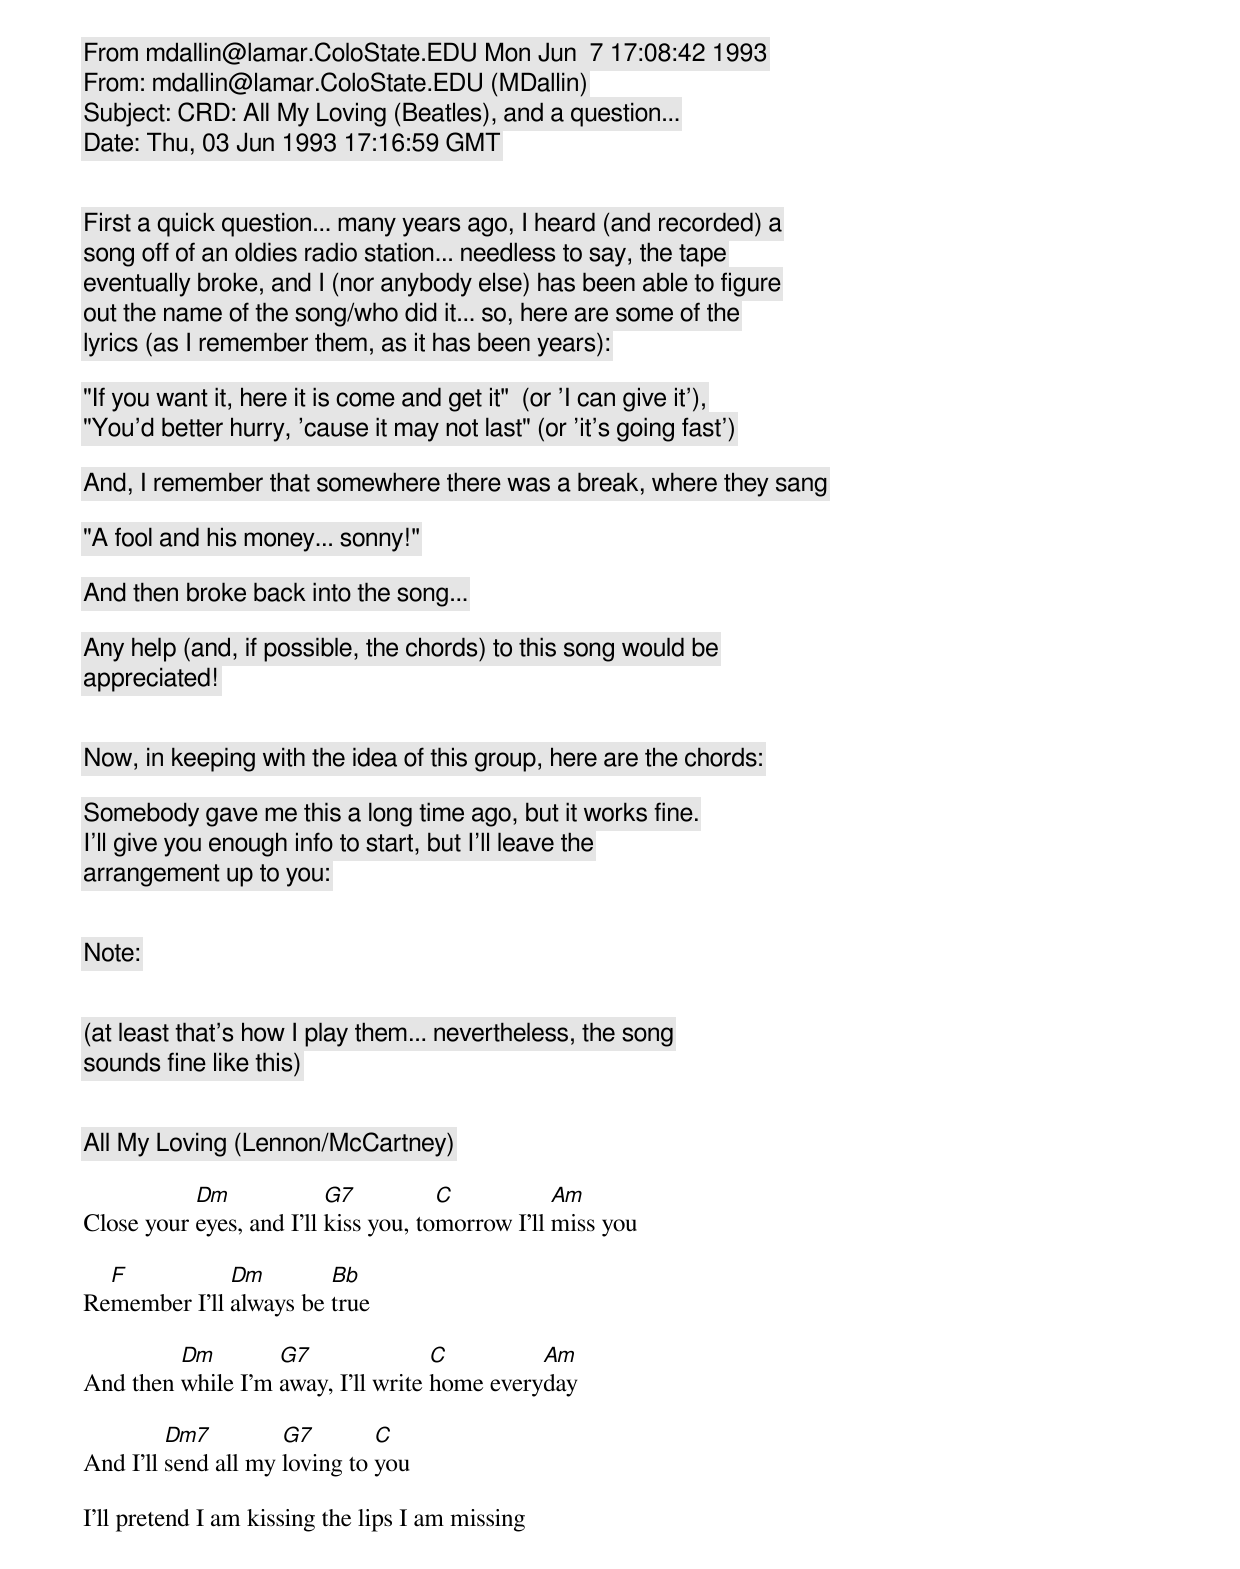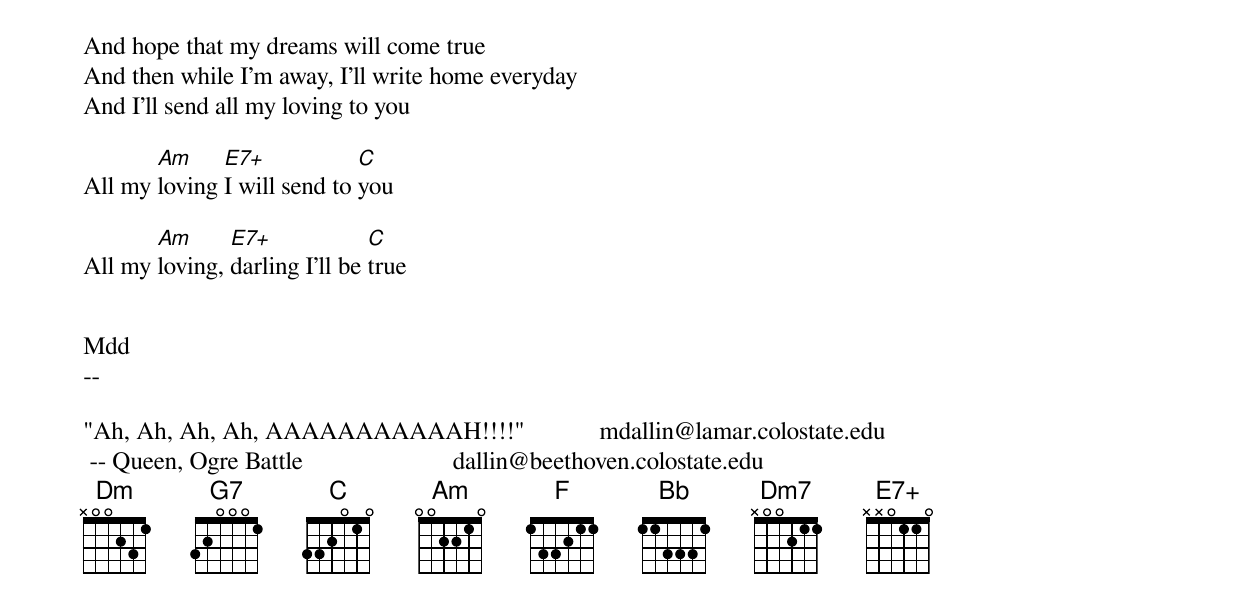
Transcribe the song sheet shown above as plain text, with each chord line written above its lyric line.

From mdallin@lamar.ColoState.EDU Mon Jun  7 17:08:42 1993
From: mdallin@lamar.ColoState.EDU (MDallin)
Subject: CRD: All My Loving (Beatles), and a question...
Date: Thu, 03 Jun 1993 17:16:59 GMT
Organization: Colorado State University, Fort Collins, CO  80523


First a quick question... many years ago, I heard (and recorded) a
song off of an oldies radio station... needless to say, the tape
eventually broke, and I (nor anybody else) has been able to figure
out the name of the song/who did it... so, here are some of the
lyrics (as I remember them, as it has been years):

"If you want it, here it is come and get it"  (or 'I can give it'),
"You'd better hurry, 'cause it may not last" (or 'it's going fast')

And, I remember that somewhere there was a break, where they sang

"A fool and his money... sonny!"

And then broke back into the song...

Any help (and, if possible, the chords) to this song would be
appreciated!


Now, in keeping with the idea of this group, here are the chords:

Somebody gave me this a long time ago, but it works fine.
I'll give you enough info to start, but I'll leave the
arrangement up to you:


Note:

Dm = x00231    G7 = 320001     C = 332010    Am = 002210
F  = 133211    Bb = 113331   Dm7 = x00211   E7+ = xx0110

(at least that's how I play them... nevertheless, the song
 sounds fine like this)


All My Loving (Lennon/McCartney)

           Dm             G7          C           Am
Close your eyes, and I'll kiss you, tomorrow I'll miss you

  F           Dm        Bb
Remember I'll always be true

         Dm        G7               C         Am
And then while I'm away, I'll write home everyday

         Dm7         G7        C
And I'll send all my loving to you

I'll pretend I am kissing the lips I am missing
And hope that my dreams will come true
And then while I'm away, I'll write home everyday
And I'll send all my loving to you

       Am     E7+            C
All my loving I will send to you

       Am      E7+             C
All my loving, darling I'll be true


Mdd
--

"Ah, Ah, Ah, Ah, AAAAAAAAAAAH!!!!"            mdallin@lamar.colostate.edu
 -- Queen, Ogre Battle                        dallin@beethoven.colostate.edu
